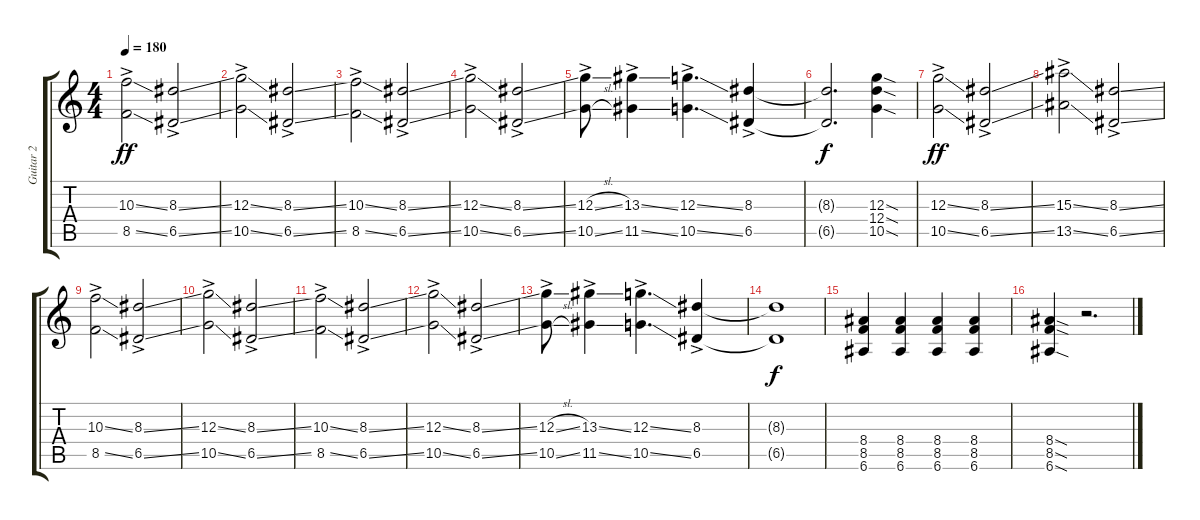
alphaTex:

\track ("Guitar 2" "Guitar 2") {instrument distortionguitar}
\staff {score tabs}
\tuning (E4 B3 G3 D3 A2 E2) {hide}
\ts (4 4)
\tempo 180
\clef g2
\ks c
(10.3{ss ac} 8.5{ss ac}).2{dy ff} (8.3{ss ac} 6.5{ss ac}).2 |
(12.3{ss ac} 10.5{ss ac}).2 (8.3{ss ac} 6.5{ss ac}).2 |
(10.3{ss ac} 8.5{ss ac}).2 (8.3{ss ac} 6.5{ss ac}).2 |
(12.3{ss ac} 10.5{ss ac}).2 (8.3{ss ac} 6.5{ss ac}).2 |
(12.3{sl ac} 10.5{sl ac}).8 (13.3{ss ac} 11.5{ss ac}).4 (12.3{ss ac} 10.5{ss ac}).4{d} (8.3{ac} 6.5{ac}).4 |
(8.3{t} 6.5{t}).2{d dy f} (12.3{sod} 12.4{sod} 10.5{sod}).4 |
(12.3{ss ac} 10.5{ss ac}).2{dy ff} (8.3{ss ac} 6.5{ss ac}).2 |
(15.3{ss ac} 13.5{ss ac}).2 (8.3{ss ac} 6.5{ss ac}).2 |
(10.3{ss ac} 8.5{ss ac}).2 (8.3{ss ac} 6.5{ss ac}).2 |
(12.3{ss ac} 10.5{ss ac}).2 (8.3{ss ac} 6.5{ss ac}).2 |
(10.3{ss ac} 8.5{ss ac}).2 (8.3{ss ac} 6.5{ss ac}).2 |
(12.3{ss ac} 10.5{ss ac}).2 (8.3{ss ac} 6.5{ss ac}).2 |
(12.3{sl ac} 10.5{sl ac}).8 (13.3{ss ac} 11.5{ss ac}).4 (12.3{ss ac} 10.5{ss ac}).4{d} (8.3{ac} 6.5{ac}).4 |
(8.3{t} 6.5{t}).1{dy f} |
(8.4 8.5 6.6).4 (8.4 8.5 6.6).4 (8.4 8.5 6.6).4 (8.4 8.5 6.6).4 |
(8.4{sod} 8.5{sod} 6.6{sod}).4 r.2{d}
